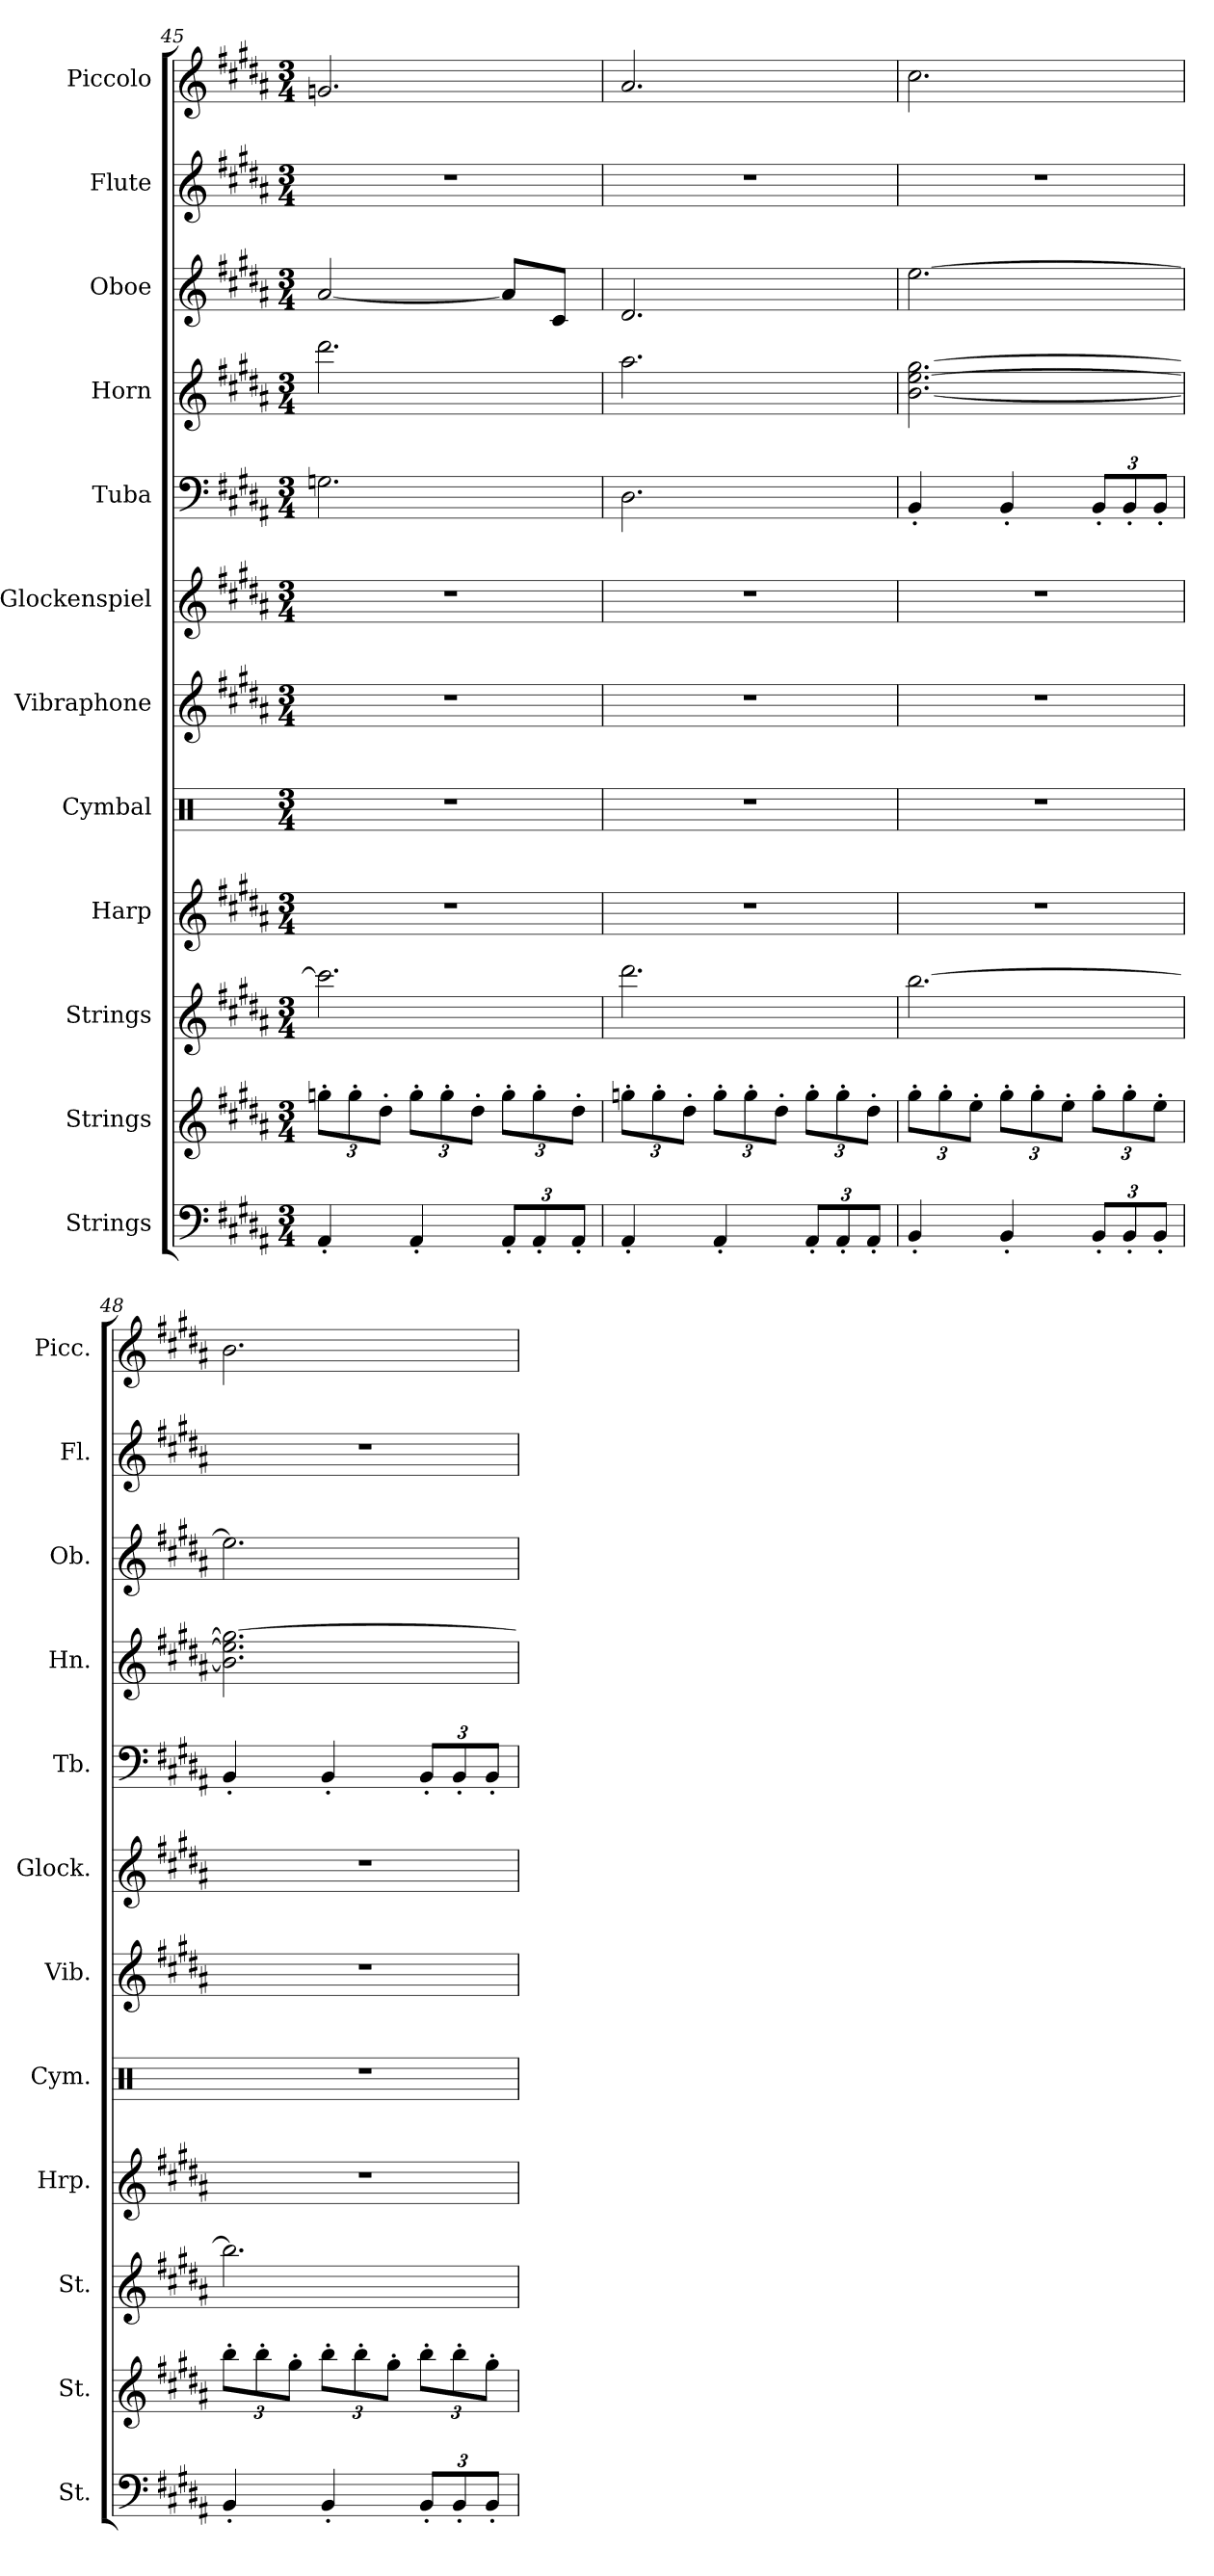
**kern	**kern	**kern	**kern	**kern	**kern	**kern	**kern	**kern	**kern	**kern	**kern
*part12	*part11	*part10	*part9	*part8	*part7	*part6	*part5	*part4	*part3	*part2	*part1
*staff12	*staff11	*staff10	*staff9	*staff8	*staff7	*staff6	*staff5	*staff4	*staff3	*staff2	*staff1
*I"Strings	*I"Strings	*I"Strings	*I"Harp	*I"Cymbal	*I"Vibraphone	*I"Glockenspiel	*I"Tuba	*I"Horn	*I"Oboe	*I"Flute	*I"Piccolo
*I'St.	*I'St.	*I'St.	*I'Hrp.	*I'Cym.	*I'Vib.	*I'Glock.	*I'Tb.	*I'Hn.	*I'Ob.	*I'Fl.	*I'Picc.
!!LO:PB:g=z
*clefF4	*clefG2	*clefG2	*clefG2	*clefX	*clefG2	*clefG2	*clefF4	*clefG2	*clefG2	*clefG2	*clefG2
*	*	*	*	*	*	*ITrd-14c-24	*	*ITrd7c12	*	*	*ITrd-7c-12
*k[f#c#g#d#a#]	*k[f#c#g#d#a#]	*k[f#c#g#d#a#]	*k[f#c#g#d#a#]	*k[]	*k[f#c#g#d#a#]	*k[f#c#g#d#a#]	*k[f#c#g#d#a#]	*k[f#c#g#d#a#]	*k[f#c#g#d#a#]	*k[f#c#g#d#a#]	*k[f#c#g#d#a#]
*M3/4	*M3/4	*M3/4	*M3/4	*M3/4	*M3/4	*M3/4	*M3/4	*M3/4	*M3/4	*M3/4	*M3/4
*	*Xbrackettup	*	*	*	*	*	*	*	*	*	*
=45	=45	=45	=45	=45	=45	=45	=45	=45	=45	=45	=45
4AA#'/	12ggn'\L	2.ccc#\]	2.r	2.r	2.r	2.r	2.Gn\	2.dd#\	[2a#/	2.r	2.ggn/
.	12gg'\	.	.	.	.	.	.	.	.	.	.
.	12dd#'\J	.	.	.	.	.	.	.	.	.	.
4AA#'/	12gg'\L	.	.	.	.	.	.	.	.	.	.
.	12gg'\	.	.	.	.	.	.	.	.	.	.
.	12dd#'\J	.	.	.	.	.	.	.	.	.	.
*Xbrackettup	*	*	*	*	*	*	*	*	*	*	*
12AA#'/L	12gg'\L	.	.	.	.	.	.	.	8a#/L]	.	.
12AA#'/	12gg'\	.	.	.	.	.	.	.	.	.	.
.	.	.	.	.	.	.	.	.	8c#/J	.	.
12AA#'/J	12dd#'\J	.	.	.	.	.	.	.	.	.	.
=46	=46	=46	=46	=46	=46	=46	=46	=46	=46	=46	=46
4AA#'/	12ggn'\L	2.ddd#\	2.r	2.r	2.r	2.r	2.D#\	2.a#\	2.d#/	2.r	2.aa#/
.	12gg'\	.	.	.	.	.	.	.	.	.	.
.	12dd#'\J	.	.	.	.	.	.	.	.	.	.
4AA#'/	12gg'\L	.	.	.	.	.	.	.	.	.	.
.	12gg'\	.	.	.	.	.	.	.	.	.	.
.	12dd#'\J	.	.	.	.	.	.	.	.	.	.
12AA#'/L	12gg'\L	.	.	.	.	.	.	.	.	.	.
12AA#'/	12gg'\	.	.	.	.	.	.	.	.	.	.
12AA#'/J	12dd#'\J	.	.	.	.	.	.	.	.	.	.
=47	=47	=47	=47	=47	=47	=47	=47	=47	=47	=47	=47
4BB'/	12gg#'\L	[2.bb\	2.r	2.r	2.r	2.r	4BB'/	[2.B\ [2.e\ [2.g#\	[2.ee\	2.r	2.ccc#\
.	12gg#'\	.	.	.	.	.	.	.	.	.	.
.	12ee'\J	.	.	.	.	.	.	.	.	.	.
4BB'/	12gg#'\L	.	.	.	.	.	4BB'/	.	.	.	.
.	12gg#'\	.	.	.	.	.	.	.	.	.	.
.	12ee'\J	.	.	.	.	.	.	.	.	.	.
*	*	*	*	*	*	*	*Xbrackettup	*	*	*	*
12BB'/L	12gg#'\L	.	.	.	.	.	12BB'/L	.	.	.	.
12BB'/	12gg#'\	.	.	.	.	.	12BB'/	.	.	.	.
12BB'/J	12ee'\J	.	.	.	.	.	12BB'/J	.	.	.	.
=48	=48	=48	=48	=48	=48	=48	=48	=48	=48	=48	=48
4BB'/	12bb'\L	2.bb\]	2.r	2.r	2.r	2.r	4BB'/	2.B\] 2.e\] 2.g#\_	2.ee\]	2.r	2.bb\
.	12bb'\	.	.	.	.	.	.	.	.	.	.
.	12gg#'\J	.	.	.	.	.	.	.	.	.	.
4BB'/	12bb'\L	.	.	.	.	.	4BB'/	.	.	.	.
.	12bb'\	.	.	.	.	.	.	.	.	.	.
.	12gg#'\J	.	.	.	.	.	.	.	.	.	.
12BB'/L	12bb'\L	.	.	.	.	.	12BB'/L	.	.	.	.
12BB'/	12bb'\	.	.	.	.	.	12BB'/	.	.	.	.
12BB'/J	12gg#'\J	.	.	.	.	.	12BB'/J	.	.	.	.
=	=	=	=	=	=	=	=	=	=	=	=
*-	*-	*-	*-	*-	*-	*-	*-	*-	*-	*-	*-
